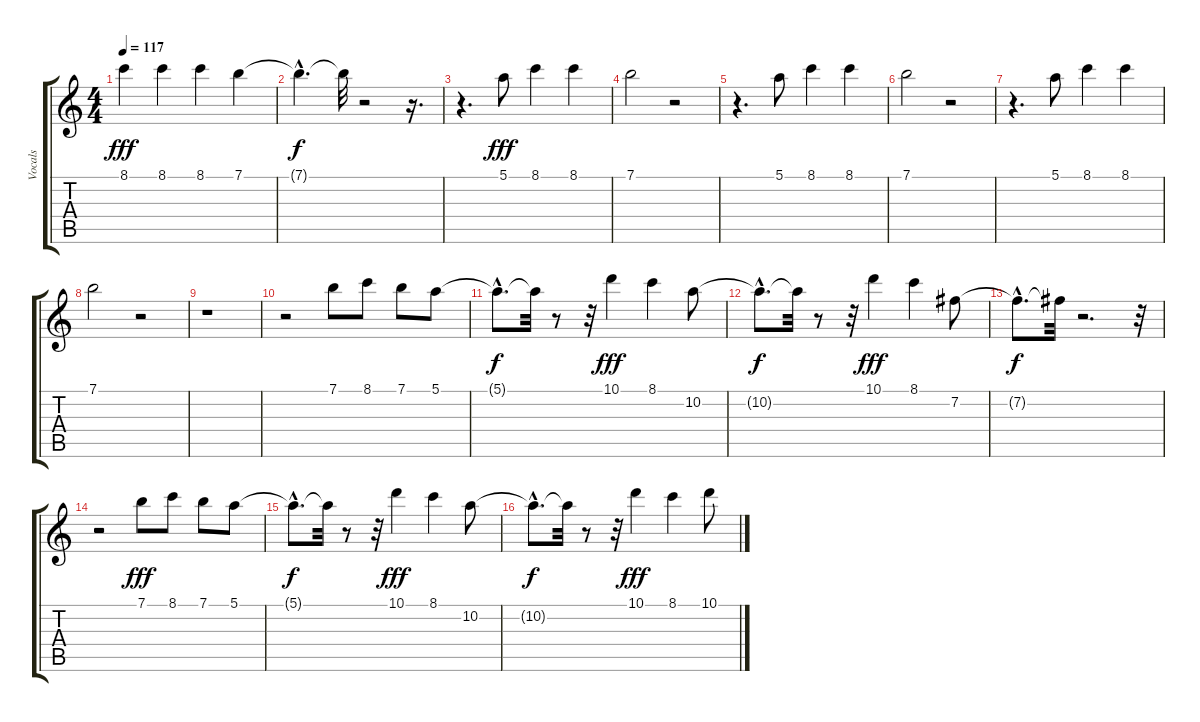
\track ("Vocals" "Vocals") {instrument distortionguitar}
\staff {score tabs}
\tuning (E4 B3 G3 D3 A2 E2) {hide}
\ts (4 4)
\tempo 117
\clef g2
\ks c
8.1.4{dy fff} 8.1.4 8.1.4 7.1.4 |
7.1{hac t}.4{d dy f} 7.1{t}.32 r.2 r.16{d} |
r.4{d} 5.1.8{dy fff} 8.1.4 8.1.4 |
7.1.2 r.2 |
r.4{d} 5.1.8 8.1.4 8.1.4 |
7.1.2 r.2 |
r.4{d} 5.1.8 8.1.4 8.1.4 |
7.1.2 r.2 |
r.1 |
r.2 7.1.8{volume 16} 8.1.8 7.1.8 5.1.8 |
5.1{hac t}.8{d dy f} 5.1{t}.32 r.8 r.32 10.1.4{dy fff} 8.1.4 10.2.8 |
10.2{hac t}.8{d dy f} 10.2{t}.32 r.8 r.32 10.1.4{dy fff} 8.1.4 7.2.8 |
7.2{hac t}.8{d dy f} 7.2{t}.32 r.2{d} r.32 |
r.2 7.1.8{dy fff} 8.1.8 7.1.8 5.1.8 |
5.1{hac t}.8{d dy f} 5.1{t}.32 r.8 r.32 10.1.4{dy fff} 8.1.4 10.2.8 |
10.2{hac t}.8{d dy f} 10.2{t}.32 r.8 r.32 10.1.4{dy fff} 8.1.4 10.1.8
